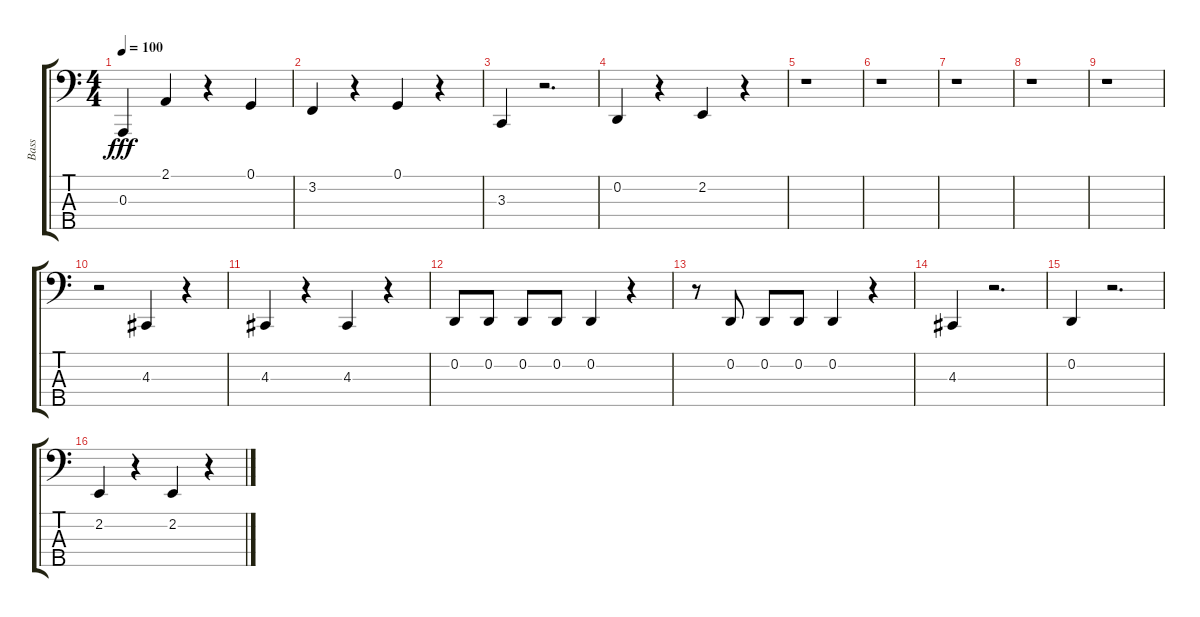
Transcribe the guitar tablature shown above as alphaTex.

\track ("Bass" "Bass") {instrument stringensemble1}
\staff {score tabs}
\tuning (G2 D2 A1 E1 B0) {hide}
\ts (4 4)
\tempo 100
\clef f4
\ks c
0.3.4{dy fff} 2.1.4 r.4 0.1.4 |
3.2.4 r.4 0.1.4 r.4 |
3.3.4 r.2{d} |
0.2.4 r.4 2.2.4 r.4 |
r.1 |
r.1 |
r.1 |
r.1 |
r.1 |
r.2 4.3.4 r.4 |
4.3.4 r.4 4.3.4 r.4 |
0.2.8 0.2.8 0.2.8 0.2.8 0.2.4 r.4 |
r.8 0.2.8 0.2.8 0.2.8 0.2.4 r.4 |
4.3.4 r.2{d} |
0.2.4 r.2{d} |
2.2.4 r.4 2.2.4 r.4
